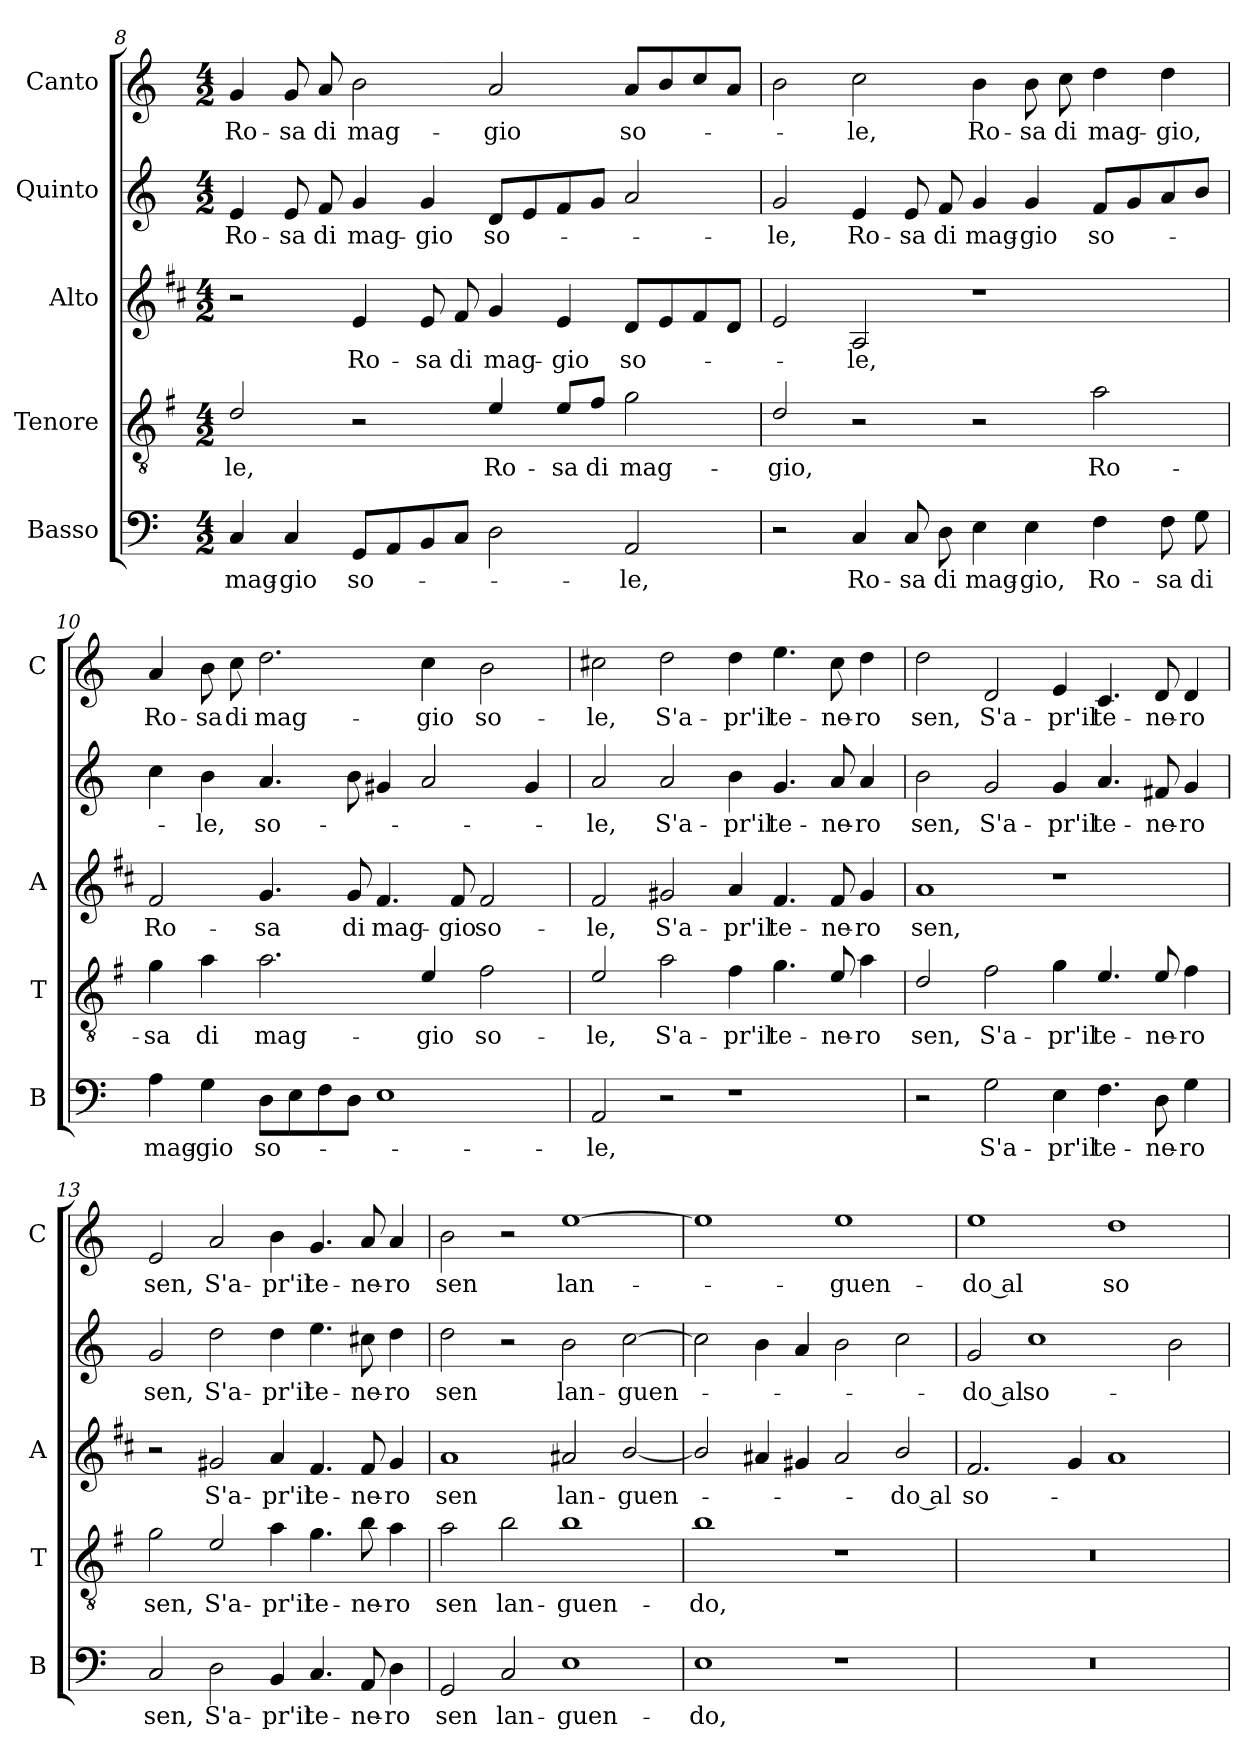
**kern	**text	**kern	**text	**kern	**text	**kern	**text	**kern	**text
*part5	*part5	*part4	*part4	*part3	*part3	*part2	*part2	*part1	*part1
*staff5	*staff5	*staff4	*staff4	*staff3	*staff3	*staff2	*staff2	*staff1	*staff1
*I"Basso	*	*I"Tenore	*	*I"Alto	*	*I"Quinto	*	*I"Canto	*
*I'B	*	*I'T	*	*I'A	*	*	*	*I'C	*
*clefF4	*	*clefGv2	*	*clefG2	*	*clefG2	*	*clefG2	*
*	*	*ITrd4c7	*	*ITrd1c2	*	*	*	*	*
*k[]	*	*k[]	*	*k[]	*	*k[]	*	*k[]	*
*C:	*	*C:	*	*C:	*	*C:	*	*C:	*
*M4/2	*	*M4/2	*	*M4/2	*	*M4/2	*	*M4/2	*
=8	=8	=8	=8	=8	=8	=8	=8	=8	=8
!	!LO:LY:b	!	!LO:LY:b	!	!	!	!LO:LY:b	!	!LO:LY:b
4C/	mag-	2G/	-le,	2r	.	4e/	Ro-	4g/	Ro-
!	!LO:LY:b	!	!	!	!	!	!LO:LY:b	!	!LO:LY:b
4C/	-gio	.	.	.	.	8e/	-sa	8g/	-sa
!	!	!	!	!	!	!	!LO:LY:b	!	!LO:LY:b
.	.	.	.	.	.	8f/	di	8a/	di
!	!LO:LY:b	!	!	!	!LO:LY:b	!	!LO:LY:b	!	!LO:LY:b
8GG/L	so-	2r	.	4d/	Ro-	4g/	mag-	2b\	mag-
8AA/	.	.	.	.	.	.	.	.	.
!	!	!	!	!	!LO:LY:b	!	!LO:LY:b	!	!
8BB/	.	.	.	8d/	-sa	4g/	-gio	.	.
!	!	!	!	!	!LO:LY:b	!	!	!	!
8C/J	.	.	.	8e/	di	.	.	.	.
!	!	!	!LO:LY:b	!	!LO:LY:b	!	!LO:LY:b	!	!LO:LY:b
2D\	.	4A/	Ro-	4f/	mag-	8d/L	so-	2a/	-gio
.	.	.	.	.	.	8e/	.	.	.
!	!	!	!LO:LY:b	!	!LO:LY:b	!	!	!	!
.	.	8A/L	-sa	4d/	-gio	8f/	.	.	.
!	!	!	!LO:LY:b	!	!	!	!	!	!
.	.	8B/J	di	.	.	8g/J	.	.	.
!	!LO:LY:b	!	!LO:LY:b	!	!LO:LY:b	!	!	!	!LO:LY:b
2AA/	-le,	2c\	mag-	8c/L	so-	2a/	.	8a/L	so-
.	.	.	.	8d/	.	.	.	8b/	.
.	.	.	.	8e/	.	.	.	8cc/	.
.	.	.	.	8c/J	.	.	.	8a/J	.
!!LO:LB:g=z
=9	=9	=9	=9	=9	=9	=9	=9	=9	=9
!	!	!	!LO:LY:b	!	!	!	!LO:LY:b	!	!
2r	.	2G/	-gio,	2d/	.	2g/	-le,	2b\	.
!	!LO:LY:b	!	!	!	!LO:LY:b	!	!LO:LY:b	!	!LO:LY:b
4C/	Ro-	2r	.	2G/	-le,	4e/	Ro-	2cc\	-le,
!	!LO:LY:b	!	!	!	!	!	!LO:LY:b	!	!
8C/	-sa	.	.	.	.	8e/	-sa	.	.
!	!LO:LY:b	!	!	!	!	!	!LO:LY:b	!	!
8D\	di	.	.	.	.	8f/	di	.	.
!	!LO:LY:b	!	!	!	!	!	!LO:LY:b	!	!LO:LY:b
4E\	mag-	2r	.	1r	.	4g/	mag-	4b\	Ro-
!	!LO:LY:b	!	!	!	!	!	!LO:LY:b	!	!LO:LY:b
4E\	-gio,	.	.	.	.	4g/	-gio	8b\	-sa
!	!	!	!	!	!	!	!	!	!LO:LY:b
.	.	.	.	.	.	.	.	8cc\	di
!	!LO:LY:b	!	!LO:LY:b	!	!	!	!LO:LY:b	!	!LO:LY:b
4F\	Ro-	2d\	Ro-	.	.	8f/L	so-	4dd\	mag-
.	.	.	.	.	.	8g/	.	.	.
!	!LO:LY:b	!	!	!	!	!	!	!	!LO:LY:b
8F\	-sa	.	.	.	.	8a/	.	4dd\	-gio,
!	!LO:LY:b	!	!	!	!	!	!	!	!
8G\	di	.	.	.	.	8b/J	.	.	.
=10	=10	=10	=10	=10	=10	=10	=10	=10	=10
!	!LO:LY:b	!	!LO:LY:b	!	!LO:LY:b	!	!	!	!LO:LY:b
4A\	mag-	4c\	-sa	2e/	Ro-	4cc\	.	4a/	Ro-
!	!LO:LY:b	!	!LO:LY:b	!	!	!	!LO:LY:b	!	!LO:LY:b
4G\	-gio	4d\	di	.	.	4b\	-le,	8b\	-sa
!	!	!	!	!	!	!	!	!	!LO:LY:b
.	.	.	.	.	.	.	.	8cc\	di
!	!LO:LY:b	!	!LO:LY:b	!	!LO:LY:b	!	!LO:LY:b	!	!LO:LY:b
8D\L	so-	2.d\	mag-	4.f/	-sa	4.a/	so-	2.dd\	mag-
8E\	.	.	.	.	.	.	.	.	.
8F\	.	.	.	.	.	.	.	.	.
!	!	!	!	!	!LO:LY:b	!	!	!	!
8D\J	.	.	.	8f/	di	8b\	.	.	.
!	!	!	!	!	!LO:LY:b	!	!	!	!
1E	.	.	.	4.e/	mag-	4g#X/	.	.	.
!	!	!	!LO:LY:b	!	!	!	!	!	!LO:LY:b
.	.	4A/	-gio	.	.	2a/	.	4cc\	-gio
!	!	!	!	!	!LO:LY:b	!	!	!	!
.	.	.	.	8e/	-gio	.	.	.	.
!	!	!	!LO:LY:b	!	!LO:LY:b	!	!	!	!LO:LY:b
.	.	2B\	so-	2e/	so-	.	.	2b\	so-
.	.	.	.	.	.	4g#/	.	.	.
=11	=11	=11	=11	=11	=11	=11	=11	=11	=11
!	!LO:LY:b	!	!LO:LY:b	!	!LO:LY:b	!	!LO:LY:b	!	!LO:LY:b
2AA/	-le,	2A/	-le,	2e/	-le,	2a/	-le,	2cc#X\	-le,
!	!	!	!LO:LY:b	!	!LO:LY:b	!	!LO:LY:b	!	!LO:LY:b
2r	.	2d\	S'a-	2f#X/	S'a-	2a/	S'a-	2dd\	S'a-
!	!	!	!LO:LY:b	!	!LO:LY:b	!	!LO:LY:b	!	!LO:LY:b
1r	.	4B\	-pr'il	4g/	-pr'il	4b\	-pr'il	4dd\	-pr'il
!	!	!	!LO:LY:b	!	!LO:LY:b	!	!LO:LY:b	!	!LO:LY:b
.	.	4.c\	te-	4.e/	te-	4.g/	te-	4.ee\	te-
!	!	!	!LO:LY:b	!	!LO:LY:b	!	!LO:LY:b	!	!LO:LY:b
.	.	8A/	-ne-	8e/	-ne-	8a/	-ne-	8cc#\	-ne-
!	!	!	!LO:LY:b	!	!LO:LY:b	!	!LO:LY:b	!	!LO:LY:b
.	.	4d\	-ro	4f#/	-ro	4a/	-ro	4dd\	-ro
!!LO:LB:g=z
=12	=12	=12	=12	=12	=12	=12	=12	=12	=12
!	!	!	!LO:LY:b	!	!LO:LY:b	!	!LO:LY:b	!	!LO:LY:b
2r	.	2G/	sen,	1g	sen,	2b\	sen,	2dd\	sen,
!	!LO:LY:b	!	!LO:LY:b	!	!	!	!LO:LY:b	!	!LO:LY:b
2G\	S'a-	2B\	S'a-	.	.	2g/	S'a-	2d/	S'a-
!	!LO:LY:b	!	!LO:LY:b	!	!	!	!LO:LY:b	!	!LO:LY:b
4E\	-pr'il	4c\	-pr'il	1r	.	4g/	-pr'il	4e/	-pr'il
!	!LO:LY:b	!	!LO:LY:b	!	!	!	!LO:LY:b	!	!LO:LY:b
4.F\	te-	4.A/	te-	.	.	4.a/	te-	4.c/	te-
!	!LO:LY:b	!	!LO:LY:b	!	!	!	!LO:LY:b	!	!LO:LY:b
8D\	-ne-	8A/	-ne-	.	.	8f#X/	-ne-	8d/	-ne-
!	!LO:LY:b	!	!LO:LY:b	!	!	!	!LO:LY:b	!	!LO:LY:b
4G\	-ro	4B\	-ro	.	.	4g/	-ro	4d/	-ro
=13	=13	=13	=13	=13	=13	=13	=13	=13	=13
!	!LO:LY:b	!	!LO:LY:b	!	!	!	!LO:LY:b	!	!LO:LY:b
2C/	sen,	2c\	sen,	2r	.	2g/	sen,	2e/	sen,
!	!LO:LY:b	!	!LO:LY:b	!	!LO:LY:b	!	!LO:LY:b	!	!LO:LY:b
2D\	S'a-	2A/	S'a-	2f#X/	S'a-	2dd\	S'a-	2a/	S'a-
!	!LO:LY:b	!	!LO:LY:b	!	!LO:LY:b	!	!LO:LY:b	!	!LO:LY:b
4BB/	-pr'il	4d\	-pr'il	4g/	-pr'il	4dd\	-pr'il	4b\	-pr'il
!	!LO:LY:b	!	!LO:LY:b	!	!LO:LY:b	!	!LO:LY:b	!	!LO:LY:b
4.C/	te-	4.c\	te-	4.e/	te-	4.ee\	te-	4.g/	te-
!	!LO:LY:b	!	!LO:LY:b	!	!LO:LY:b	!	!LO:LY:b	!	!LO:LY:b
8AA/	-ne-	8e\	-ne-	8e/	-ne-	8cc#X\	-ne-	8a/	-ne-
!	!LO:LY:b	!	!LO:LY:b	!	!LO:LY:b	!	!LO:LY:b	!	!LO:LY:b
4D\	-ro	4d\	-ro	4f#/	-ro	4dd\	-ro	4a/	-ro
=14	=14	=14	=14	=14	=14	=14	=14	=14	=14
!	!LO:LY:b	!	!LO:LY:b	!	!LO:LY:b	!	!LO:LY:b	!	!LO:LY:b
2GG/	sen	2d\	sen	1g	sen	2dd\	sen	2b\	sen
!	!LO:LY:b	!	!LO:LY:b	!	!	!	!	!	!
2C/	lan-	2e\	lan-	.	.	2r	.	2r	.
!	!LO:LY:b	!	!LO:LY:b	!	!LO:LY:b	!	!LO:LY:b	!	!LO:LY:b
1E	-guen-	1e	-guen-	2g#X/	lan-	2b\	lan-	[1ee	lan-
!	!	!	!	!	!LO:LY:b	!	!LO:LY:b	!	!
.	.	.	.	[2a/	-guen-	[2cc\	-guen-	.	.
=15	=15	=15	=15	=15	=15	=15	=15	=15	=15
!	!LO:LY:b	!	!LO:LY:b	!	!	!	!	!	!
1E	-do,	1e	-do,	2a/]	.	2cc\]	.	1ee]	.
.	.	.	.	4g#X/	.	4b\	.	.	.
.	.	.	.	4f#X/	.	4a/	.	.	.
!	!	!	!	!	!	!	!	!	!LO:LY:b
1r	.	1r	.	2g#/	.	2b\	.	1ee	-guen-
!	!	!	!	!	!LO:LY:b	!	!	!	!
.	.	.	.	2a/	-do al	2cc\	.	.	.
!!LO:PB:g=z
=16	=16	=16	=16	=16	=16	=16	=16	=16	=16
!	!	!	!	!	!LO:LY:b	!	!LO:LY:b	!	!LO:LY:b
0r	.	0r	.	2.e/	so-	2g/	-do al	1ee	-do al
!	!	!	!	!	!	!	!LO:LY:b	!	!
.	.	.	.	.	.	1cc	so-	.	.
.	.	.	.	4f/	.	.	.	.	.
!	!	!	!	!	!	!	!	!	!LO:LY:b
.	.	.	.	1g	.	.	.	1dd	so-
.	.	.	.	.	.	2b\	.	.	.
=	=	=	=	=	=	=	=	=	=
*-	*-	*-	*-	*-	*-	*-	*-	*-	*-
